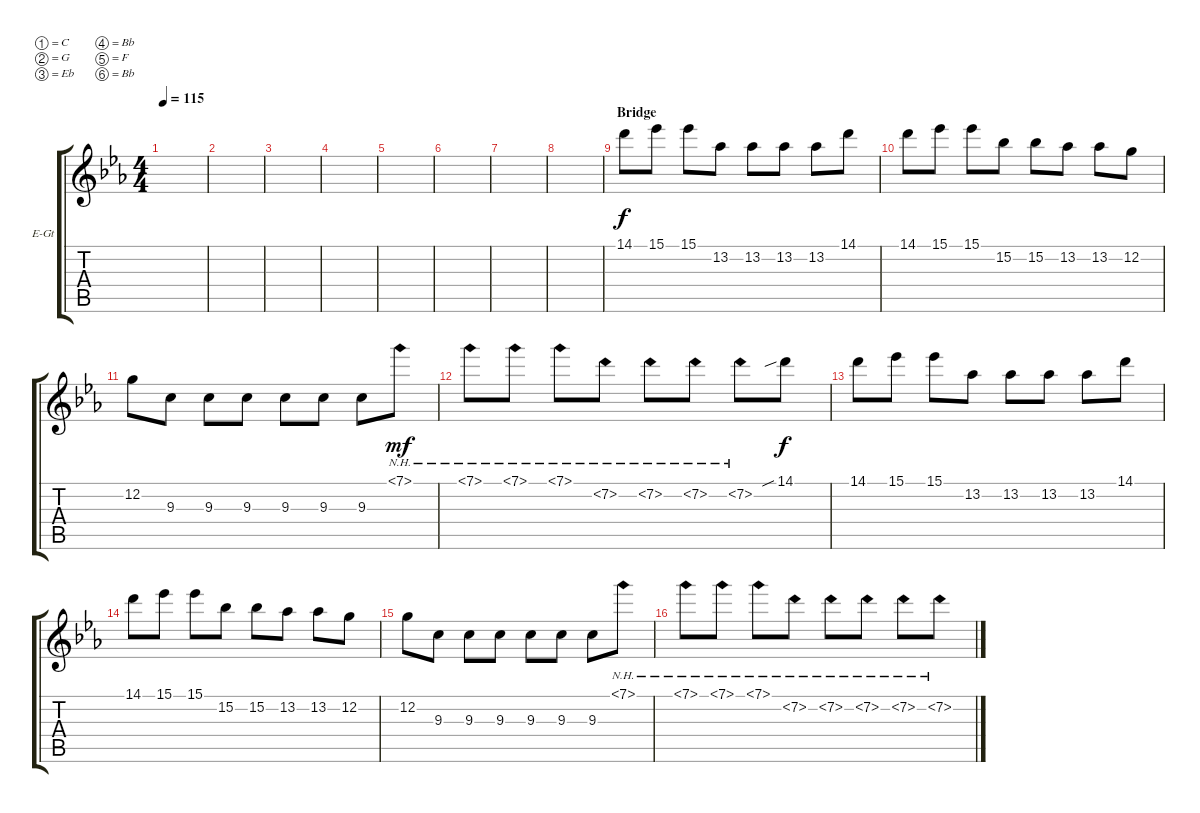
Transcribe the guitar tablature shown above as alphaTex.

\bracketExtendMode groupsimilarinstruments
\firstSystemTrackNameOrientation horizontal
\otherSystemsTrackNameOrientation horizontal
\track ("Clean 2" "E-Gt") {instrument electricguitarclean}
\staff {score tabs}
\tuning (C4 G3 Eb3 Bb2 F2 Bb1)
\ts (4 4)
\tempo 115
\clef g2
\ks cminor
|
|
|
|
|
|
|
|
\section ("" "Bridge")
14.1.8 15.1.8 15.1.8 13.2.8 13.2.8 13.2.8 13.2.8 14.1.8 |
14.1.8 15.1.8 15.1.8 15.2.8 15.2.8 13.2.8 13.2.8 12.2.8 |
12.2.8 9.3.8 9.3.8 9.3.8 9.3.8 9.3.8 9.3.8 7.1{nh}.8{dy mf} |
7.1{nh}.8 7.1{nh}.8 7.1{nh}.8 7.2{nh}.8 7.2{nh}.8 7.2{nh}.8 7.2{nh}.8 14.1{sib}.8{dy f} |
14.1.8 15.1.8 15.1.8 13.2.8 13.2.8 13.2.8 13.2.8 14.1.8 |
14.1.8 15.1.8 15.1.8 15.2.8 15.2.8 13.2.8 13.2.8 12.2.8 |
12.2.8 9.3.8 9.3.8 9.3.8 9.3.8 9.3.8 9.3.8 7.1{nh}.8 |
7.1{nh}.8 7.1{nh}.8 7.1{nh}.8 7.2{nh}.8 7.2{nh}.8 7.2{nh}.8 7.2{nh}.8 7.2{nh}.8
